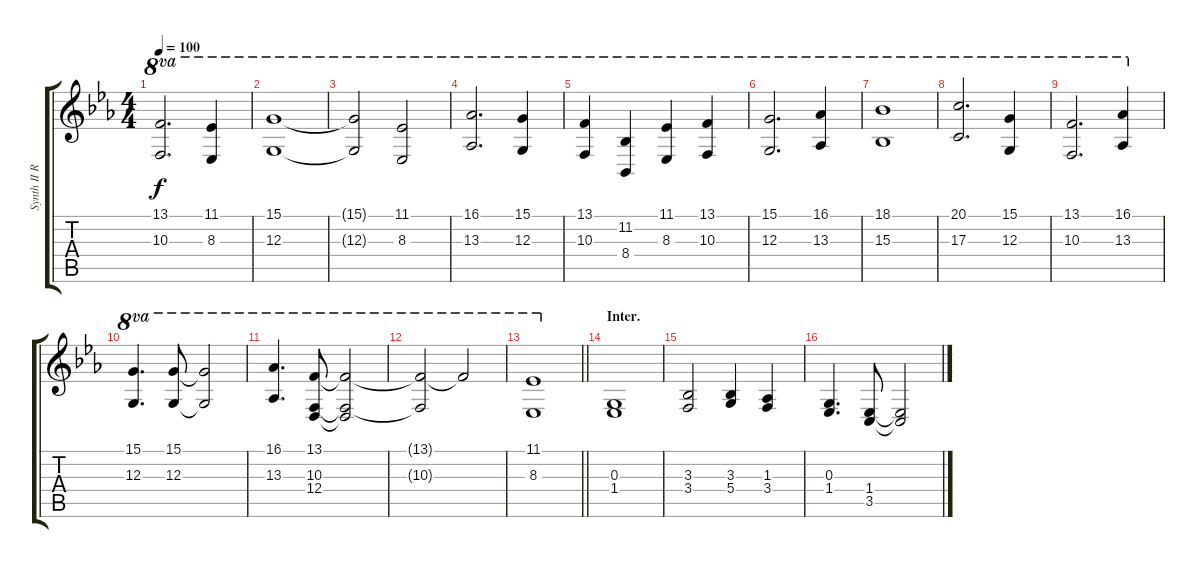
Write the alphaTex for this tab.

\track ("Synth II Right (Kotobuki Tsumugi)" "Synth II R") {instrument stringensemble1}
\staff {score tabs}
\tuning (E4 B3 G3 D3 A2 E2) {hide}
\ts (4 4)
\tempo 100
\clef g2
\ks eb
(13.1{t} 10.3{t}).2{d ot 8va dy f} (11.1 8.3).4{ot 8va} |
(15.1 12.3).1{ot 8va} |
(15.1{t} 12.3{t}).2{ot 8va} (11.1 8.3).2{ot 8va} |
(16.1 13.3).2{d ot 8va} (15.1 12.3).4{ot 8va} |
(13.1 10.3).4{ot 8va} (11.2 8.4).4{ot 8va} (11.1 8.3).4{ot 8va} (13.1 10.3).4{ot 8va} |
(15.1 12.3).2{d ot 8va} (16.1 13.3).4{ot 8va} |
(18.1 15.3).1{ot 8va} |
(20.1 17.3).2{d ot 8va} (15.1 12.3).4{ot 8va} |
(13.1 10.3).2{d ot 8va} (16.1 13.3).4{ot 8va} |
(15.1 12.3).4{d ot 8va} (15.1 12.3).8{ot 8va} (15.1{t} 12.3{t}).2{ot 8va} |
(16.1 13.3).4{d ot 8va} (13.1 10.3 12.4).8{ot 8va} (13.1{t} 10.3{t} 12.4{t}).2{ot 8va} |
(13.1{t} 10.3{t}).2{ot 8va} 13.1{t}.2{ot 8va} |
\barLineRight lightlight
(11.1 8.3).1{ot 8va} |
\section ("" "Inter.")
(0.3 1.4).1 |
(3.3 3.4).2 (3.3 5.4).4 (1.3 3.4).4 |
(0.3 1.4).4{d} (1.4 3.5).8 (1.4{t} 3.5{t}).2
